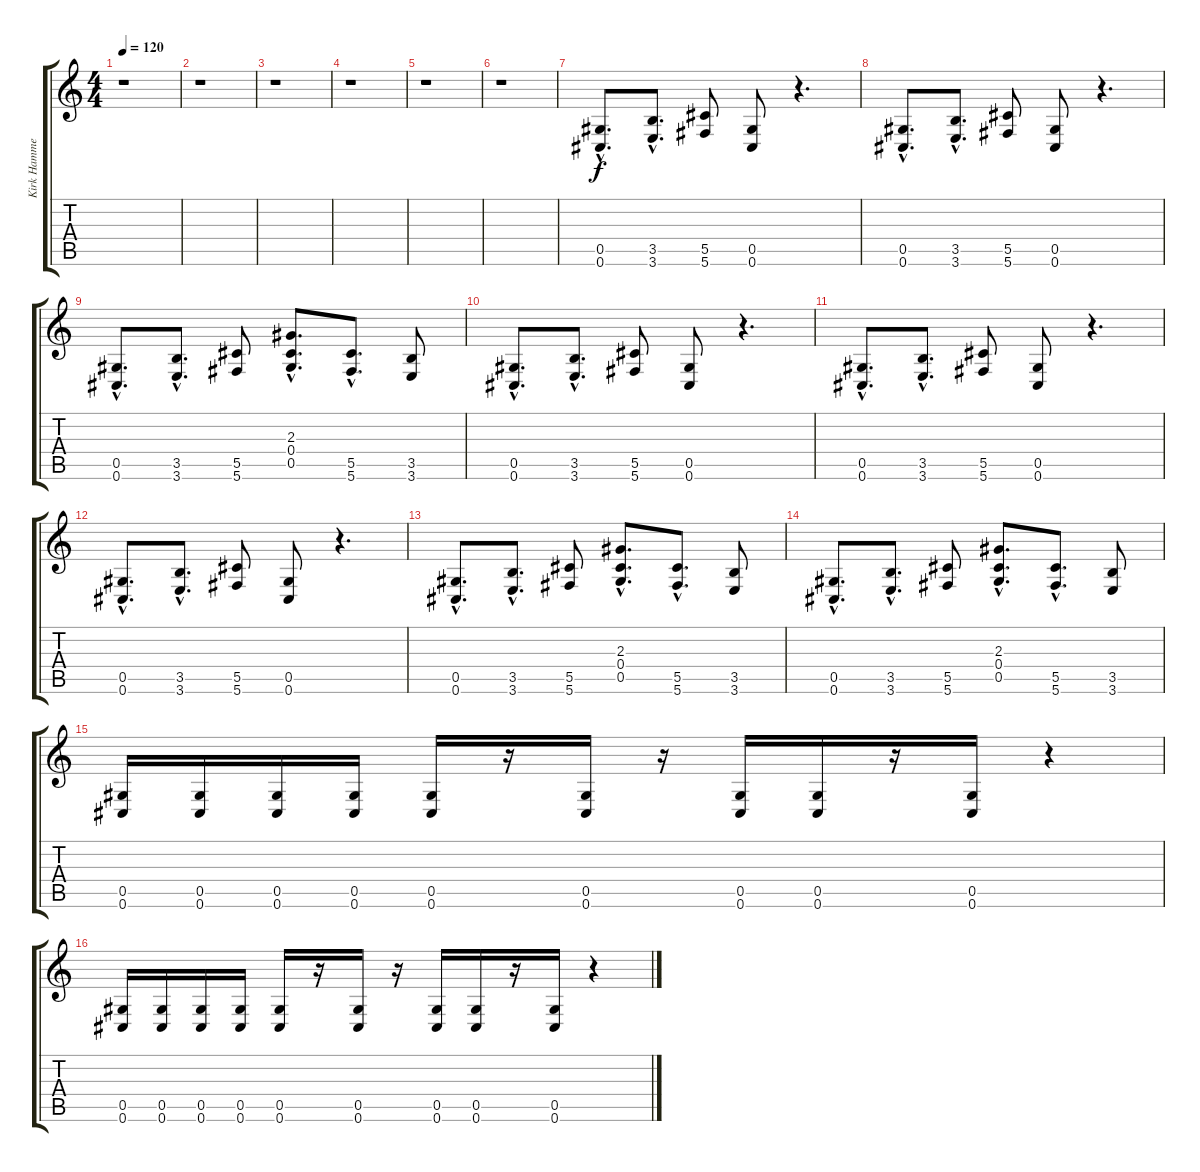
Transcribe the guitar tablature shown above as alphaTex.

\track ("Kirk Hammett dist." "Kirk Hamme") {instrument distortionguitar}
\staff {score tabs}
\tuning (Eb4 Bb3 Gb3 Db3 Ab2 Db2) {hide}
\ts (4 4)
\tempo 120
\clef g2
\ks c
r.1{dy f} |
r.1 |
r.1 |
r.1 |
r.1 |
r.1 |
(0.5{hac} 0.6{hac}).8{d volume 16} (3.5{hac} 3.6{hac}).8{d} (5.5 5.6).8 (0.5 0.6).8 r.4{d} |
(0.5{hac} 0.6{hac}).8{d} (3.5{hac} 3.6{hac}).8{d} (5.5 5.6).8 (0.5 0.6).8 r.4{d} |
(0.5{hac} 0.6{hac}).8{d} (3.5{hac} 3.6{hac}).8{d} (5.5 5.6).8 (2.3{hac} 0.4{hac} 0.5{hac}).8{d} (5.5{hac} 5.6{hac}).8{d} (3.5 3.6).8 |
(0.5{hac} 0.6{hac}).8{d} (3.5{hac} 3.6{hac}).8{d} (5.5 5.6).8 (0.5 0.6).8 r.4{d} |
(0.5{hac} 0.6{hac}).8{d} (3.5{hac} 3.6{hac}).8{d} (5.5 5.6).8 (0.5 0.6).8 r.4{d} |
(0.5{hac} 0.6{hac}).8{d} (3.5{hac} 3.6{hac}).8{d} (5.5 5.6).8 (0.5 0.6).8 r.4{d} |
(0.5{hac} 0.6{hac}).8{d} (3.5{hac} 3.6{hac}).8{d} (5.5 5.6).8 (2.3{hac} 0.4{hac} 0.5{hac}).8{d} (5.5{hac} 5.6{hac}).8{d} (3.5 3.6).8 |
(0.5{hac} 0.6{hac}).8{d} (3.5{hac} 3.6{hac}).8{d} (5.5 5.6).8 (2.3{hac} 0.4{hac} 0.5{hac}).8{d} (5.5{hac} 5.6{hac}).8{d} (3.5 3.6).8 |
(0.5 0.6).16 (0.5 0.6).16 (0.5 0.6).16 (0.5 0.6).16 (0.5 0.6).16 r.16 (0.5 0.6).16 r.16 (0.5 0.6).16 (0.5 0.6).16 r.16 (0.5 0.6).16 r.4 |
(0.5 0.6).16 (0.5 0.6).16 (0.5 0.6).16 (0.5 0.6).16 (0.5 0.6).16 r.16 (0.5 0.6).16 r.16 (0.5 0.6).16 (0.5 0.6).16 r.16 (0.5 0.6).16 r.4
